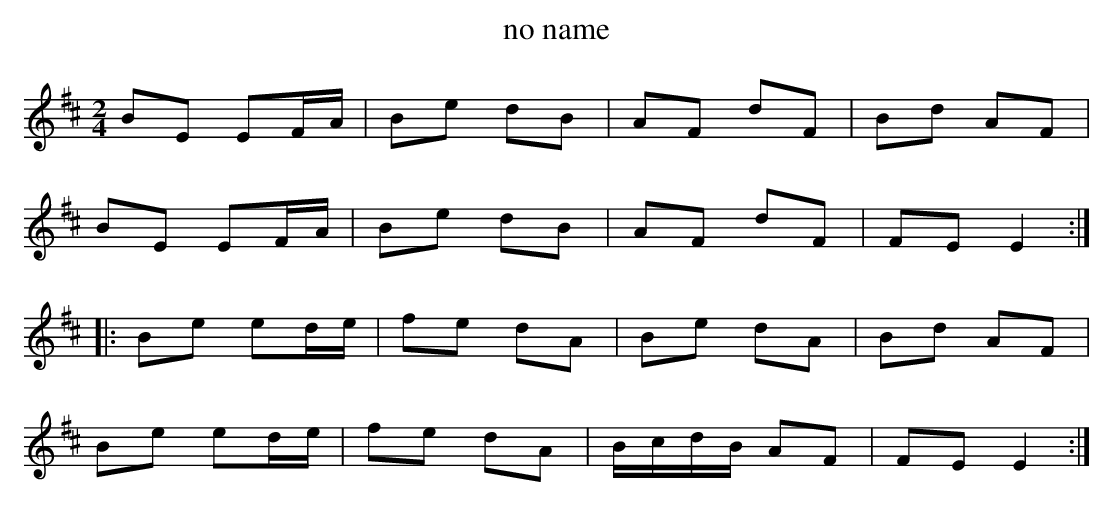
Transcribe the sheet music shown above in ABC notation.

X:1
T:no name
M:2/4
L:1/8
K:Edor
BE EF/A/ | Be dB | AF dF | Bd AF |
BE EF/A/ | Be dB | AF dF | FE E2 :|
|: Be ed/e/ | fe dA | Be dA | Bd AF |
Be ed/e/ | fe dA | B/c/d/B/ AF | FE E2 :|
